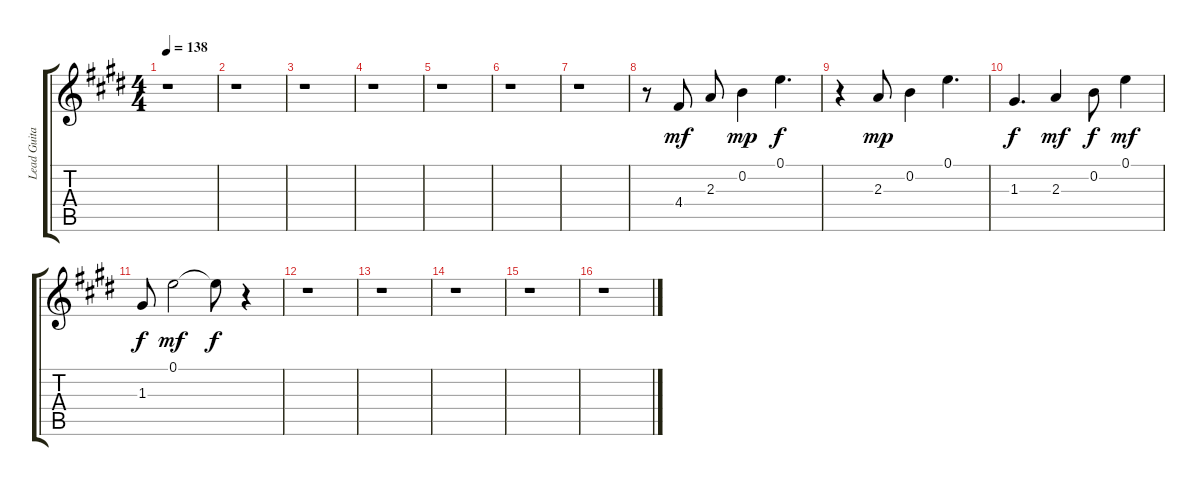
\track ("Lead Guitar" "Lead Guita") {instrument overdrivenguitar}
\staff {score tabs}
\tuning (E4 B3 G3 D3 A2 E2) {hide}
\ts (4 4)
\tempo 138
\clef g2
\ks e
r.1{dy f} |
r.1 |
r.1 |
r.1 |
r.1 |
r.1 |
r.1 |
r.8 4.4.8{dy mf} 2.3.8 0.2.4{dy mp} 0.1.4{d dy f} |
r.4 2.3.8{dy mp} 0.2.4 0.1.4{d} |
1.3.4{d dy f} 2.3.4{dy mf} 0.2.8{dy f} 0.1.4{dy mf} |
1.3.8{dy f} 0.1.2{dy mf} 0.1{t}.8{dy f} r.4 |
r.1 |
r.1 |
r.1 |
r.1 |
r.1
